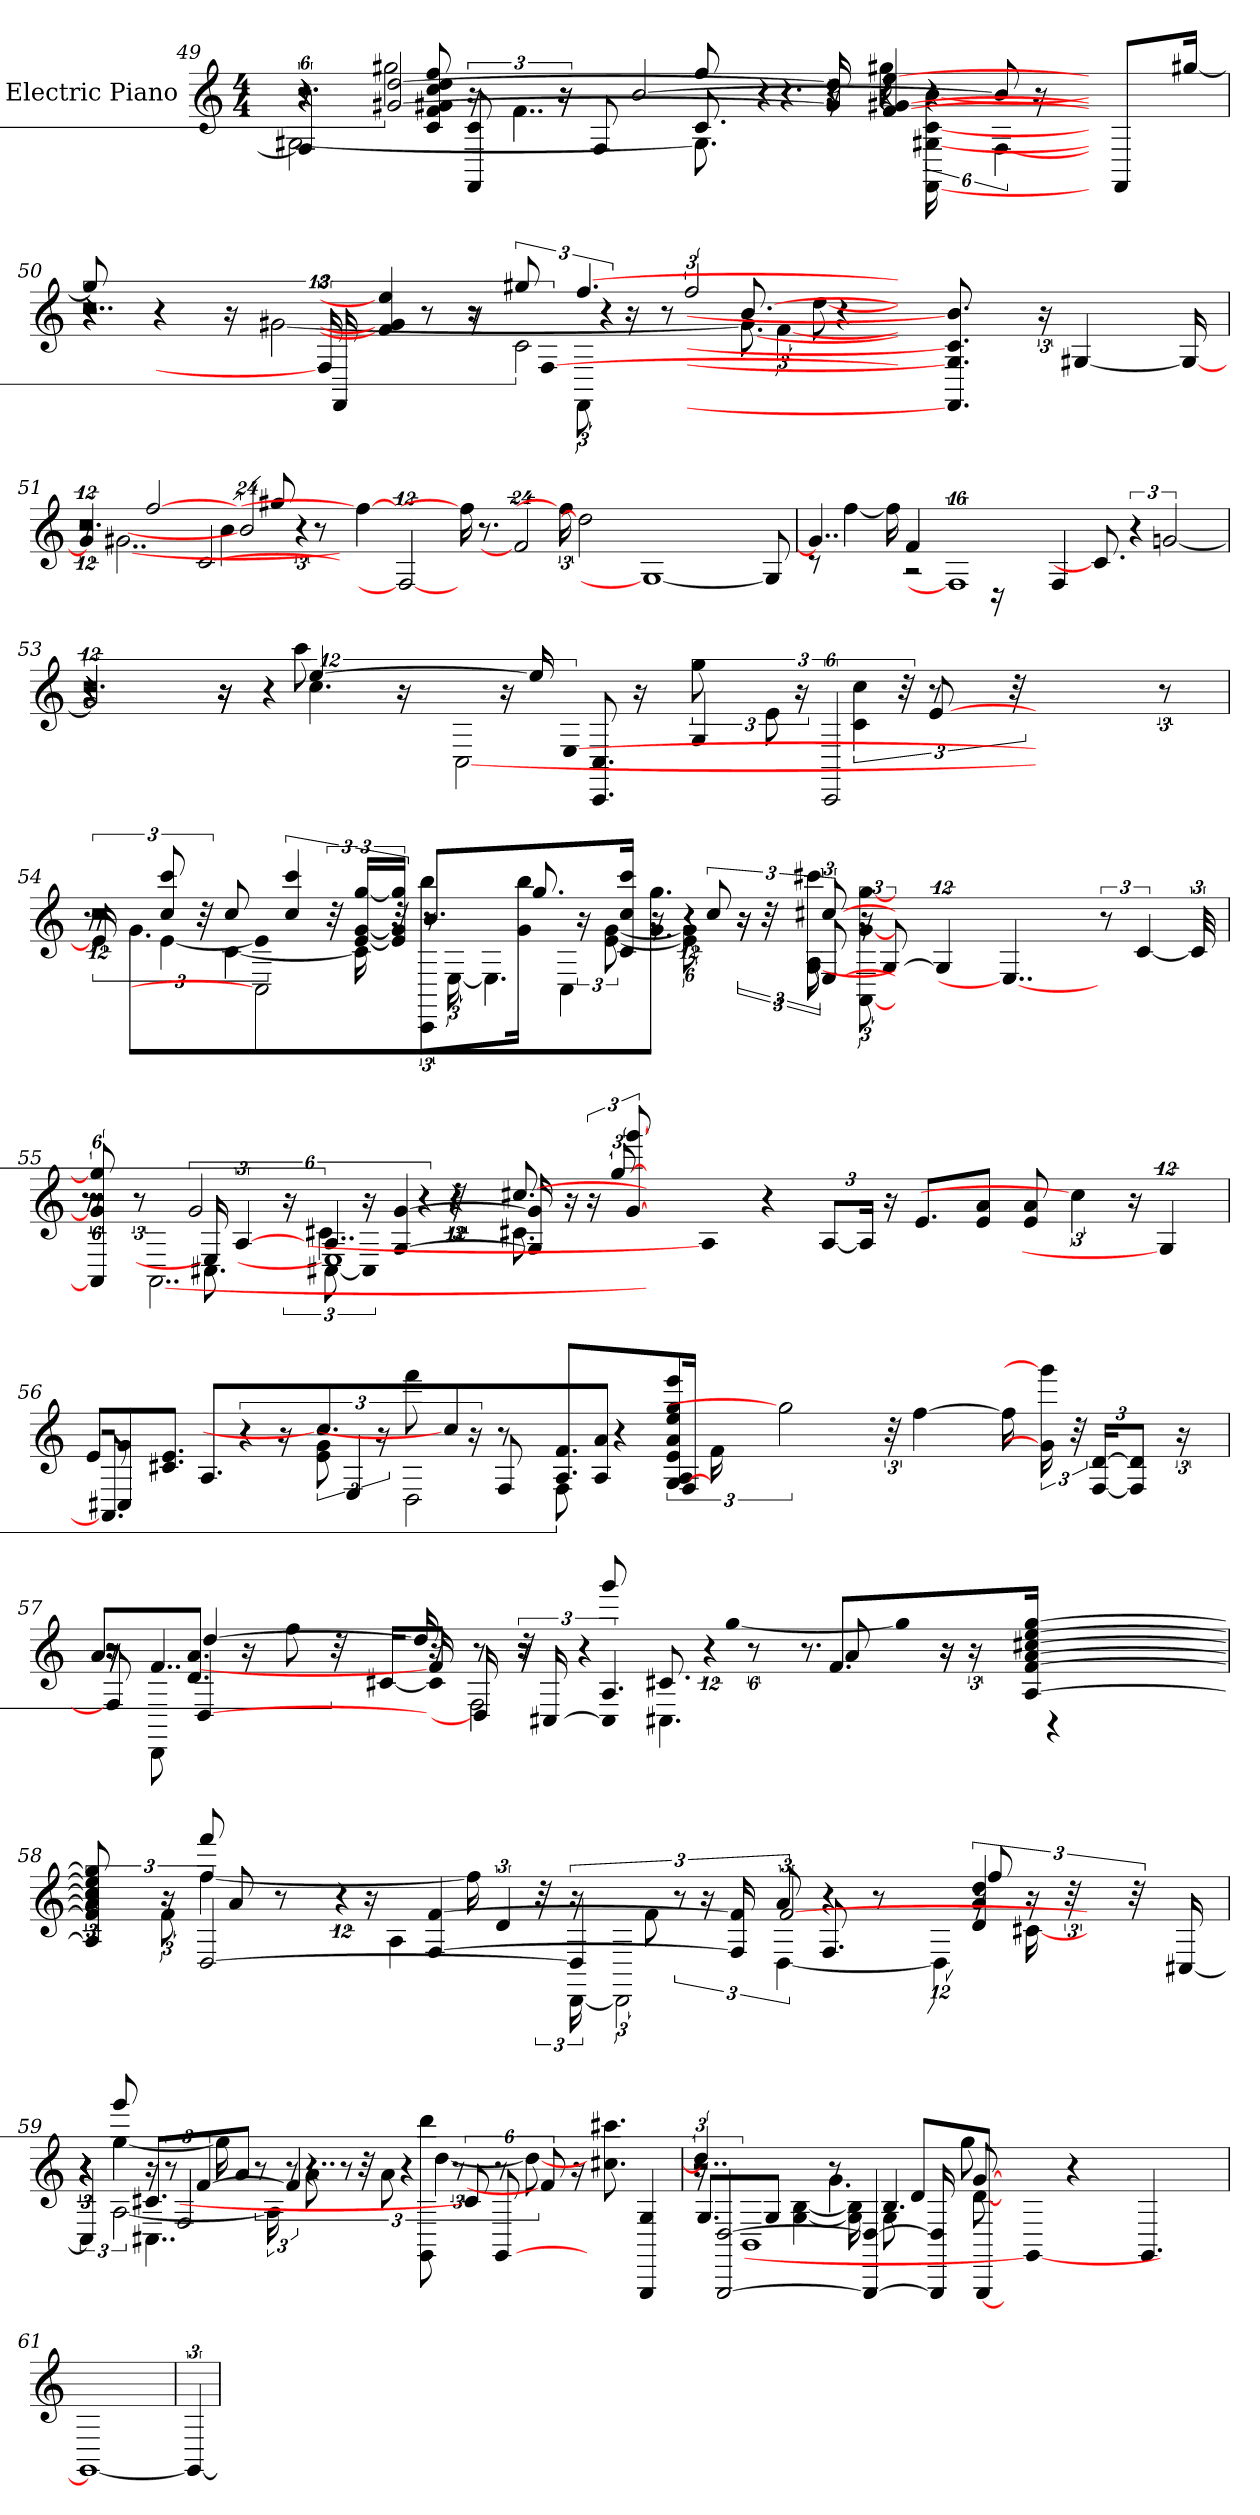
**kern
*part1
*staff1
*I"Electric Piano
*I'E.Pno
*clefG2
*M4/4
=49
*^
*	*^
*	*	*^
*	*	*	*^
*	*	*	*	*^
*	*	*	*	*	*^
24%5F]	[2G#X	8.r	8.r	4r	4r	2r
.	.	[2g#X [2dd	12%5gg#X	.	.	.
8ff 8f 8g#X 8dd 8c 8cc	.	.	.	.	.	.
.	.	.	.	12FF 12c	16r	.
.	.	.	.	.	4..f	.
16r	.	.	.	24r	.	.
.	.	.	.	8F	.	.
[2b	.	.	.	.	.	.
.	8.G#]	.	.	8.c	.	8ff
.	.	.	3r	.	.	.
.	.	.	.	.	.	4.r
.	16r	16g#] 16dd]	.	4r	.	.
.	16gg#X	[4g#X [4ee [4f	.	.	4r	.
.	48%5r	.	.	.	.	.
8b]	.	.	.	.	.	.
.	[12F	.	.	.	.	.
.	.	.	[16b [16G#X [16c [16FF	16r	.	.
.	24%5ryy	24%5ryy	24%5ryy	24%5ryy	24%5ryy	24%5ryy
8FF/L	.	.	.	.	.	.
[16gg#X/Jk	.	.	.	.	.	.
=50	=50	=50	=50	=50	=50	=50
*	*	*	*	*	*	*^
8gg#]	4r	4.r	2r	12%7r	2r	2r	2..r
4r	.	.	.	.	.	.	.
.	16r	.	.	.	.	.	.
.	[2g#X	.	.	.	.	.	.
24F]	.	16FF	.	.	.	.	.
4g#] 4ee] 4f]	.	.	.	.	.	.	.
.	.	8r	.	.	.	.	.
.	.	.	16r	.	8r	8r	.
.	.	12gg#X	3c	.	.	.	.
.	.	.	.	[12%5F	.	.	.
.	.	.	.	.	12FF	[4.ff	.
.	.	6r	.	.	.	.	.
16r	.	.	.	.	.	.	.
.	.	.	.	.	8r	.	.
3ff	.	.	.	.	.	.	.
.	8.g#_	[8.b	.	.	.	.	.
.	.	.	.	.	[6f	.	.
.	.	.	.	.	.	.	[8dd
.	.	.	48%5r	.	.	.	.
.	48%29ryy	48%29ryy	48%29ryy	48%29ryy	48%29ryy	48%29ryy	48%29ryy
8.b] 8.G#] 8.c] 8.FF]	.	.	.	.	.	.	.
24r	.	.	.	.	.	.	.
[4G#X	.	.	.	.	.	.	.
16G#_	.	.	.	.	.	.	.
*	*	*	*	*v	*v	*v	*v
=51	=51	=51	=51	=51
48%7g#]	8r	2r	12%7r	2.r
.	[2..g#X	.	.	.
[2ff	.	.	.	.
.	.	[2c	.	.
.	.	.	4b	.
48%19b]	.	.	.	.
.	.	.	.	8gg#X
.	.	.	6r	.
.	.	.	.	8r
.	1ryy	1ryy	1ryy	1ryy
4ff_	.	.	.	.
24%11F_	.	.	.	.
16ff]	.	.	.	.
8.r	.	.	.	.
48%13f]	1ryy	1ryy	1ryy	1ryy
24ff]	.	.	.	.
2dd]	.	.	.	.
1G#_	.	.	.	.
.	2...ryy	2...ryy	2...ryy	2...ryy
8G#]	.	.	.	.
*	*v	*v	*v	*v
=52	=52
4..g#]	8r
.	[4ff
.	16ff]
4f	2r
16%9F]	.
.	16r
.	1ryy
4F	.
8.c]	.
6r	.
[3g	.
.	8.ryy
=53	=53
*^	*^
*	*	*^	*^
*	*	*	*	*	*
24%7g]	4r	4r	4r	12%7r	2.r
.	16r	16r	16r	.	.
4r	.	.	.	.	.
.	4.cc	[4ee	8ccc	.	.
.	.	.	16r	.	.
.	.	.	[2C	.	.
16r	.	.	.	.	.
.	.	16ee]	.	.	.
.	.	.	.	[12%5E	.
8.CC 8.C	.	.	.	.	.
.	.	16r	.	.	.
.	12gg	6G	.	.	.
.	.	.	.	.	8e
.	24r	.	.	.	.
12%5CC	.	.	.	.	.
.	6c 6cc	.	.	.	.
.	.	48r	.	.	.
.	.	[8e	.	.	8r
.	48r	.	.	.	.
.	24%7ryy	24%7ryy	24%7ryy	24%7ryy	24%7ryy
12r	.	.	.	.	.
=54	=54	=54	=54	=54	=54
16e]	12r	12r	8.r	12%7r	2r
8.g\L	.	.	.	.	.
.	[6e	12cc 12ccc	.	.	.
.	.	48r	.	.	.
.	.	8cc	[4c	.	.
2C]	48%7e]	.	.	.	.
.	.	6cc 6ccc	.	.	.
.	48r	.	.	.	.
.	[24g/ [24gg [24eLL	.	.	.	.
.	.	.	16c]	.	.
.	24g/] 24gg] 24e]JJ	.	.	.	.
.	.	48r	.	.	.
.	[24E	8.b/L	12bb\ 12CCL	.	8r
.	4.E]	.	.	.	.
.	.	.	16g\ 16bbJk	8.gg	.
.	.	.	.	.	4C
.	.	.	24r	.	.
.	.	16cc/ 16ccc 16cJk	[12e [12g	.	.
8.g\ 8.ggJ	.	16r	.	.	.
.	.	.	48%5e] 48%5g]	48%7r	.
.	.	12cc	.	.	.
.	.	.	24r	.	24r
.	.	48r	.	.	.
.	[12AA [12gg [12g	[12E	12A 12ccc#X	[12cc#X	[12G
24r	.	.	.	.	.
[12G	.	.	.	.	.
.	1ryy	1ryy	1ryy	1ryy	1ryy
48%11G]	.	.	.	.	.
4..E_	.	.	.	.	.
12r	.	.	.	.	.
[6c	.	.	.	.	.
48c]	.	.	.	.	.
=55	=55	=55	=55	=55	=55
*	*	*	*	*	*^
48%5AA] 48%5gg] 48%5g]	8r	8.r	8.r	12%5r	12%5r	2r
12r	.	.	.	.	.	.
.	[2..AA	.	.	.	.	.
16E]	.	12%5g	8.C#X	.	.	.
[6A	.	.	.	.	.	.
.	.	.	24r	.	.	.
48%35E]	.	.	[12C#X	4..A	4c#X	.
.	.	.	48%23C#]	.	.	16r
.	.	.	.	.	.	[4G [4g
.	.	24%5r	.	.	.	.
.	.	.	.	.	48%7r	.
.	.	[8.cc#X	.	.	8.c#X	16G] 16g]
.	.	.	.	16r	.	.
.	.	.	.	.	.	24r
.	.	.	.	[12gg	.	[12g [12ggg
.	.	.	48r	.	.	.
.	24%31ryy	24%31ryy	24%31ryy	24%31ryy	24%31ryy	24%31ryy
48A]	.	.	.	.	.	.
24r	.	.	.	.	.	.
[12A/L	.	.	.	.	.	.
24A/Jk]	.	.	.	.	.	.
16r	.	.	.	.	.	.
8.e/L	.	.	.	.	.	.
8a/ 8eJ	.	.	.	.	.	.
8e 8a	.	.	.	.	.	.
6cc#_	.	.	.	.	.	.
16r	.	.	.	.	.	.
48%11G]	.	.	.	.	.	.
*	*	*	*v	*v	*v	*v
=56	=56	=56	=56
8.AA]	8e/L	4g 4C#X	2r
.	8.c#X/ 8.eJ	.	.
8.A/L	.	.	.
.	.	6r	.
.	16r	.	.
8.cc#]	12g 12e	.	.
.	.	6E	.
.	24r	.	.
.	2D	.	8fff
4cc#]	.	.	.
.	.	24r	.
.	.	8F	8r
.	.	8.A/ 8.fL	12F
8a/ 8AJ	.	.	.
.	.	.	48%5r
6G 6a 6gg 6eee 6A 6e 6ee	.	[16F/Jk	[16f
.	1ryy	1ryy	1ryy
3gg]	.	.	.
48r	.	.	.
[4ff	.	.	.
16ff]	.	.	.
24g] 24ggg]	.	.	.
48r	.	.	.
[24F/ [24dKL	.	.	.
12F/] 12d]J	.	.	.
24r	.	.	.
=57	=57	=57	=57
*	*^	*^	*^
*	*	*	*	*	*	*
8F]	8a/L	16r	16r	8r	2r	2r
.	.	4..f	8DD	.	.	.
[4D	8.d/ 8.aJ	.	.	[4dd	.	.
.	.	.	16r	.	.	.
.	.	.	8ff	.	.	.
.	48r	.	.	.	.	.
.	[24c#X/KL	.	.	.	.	.
16f]	8c#/J]	.	16r	16dd]	.	.
16D]	.	.	2F	8r	.	.
48r	16r	16r	.	.	8r	8r
[24C#X	.	.	.	.	.	.
48%13C#]	[4gg	8ggg	.	4.A	.	.
.	.	.	.	.	4.C#X	8.c#X
.	.	48%7r	.	.	.	.
.	16gg]	.	.	.	.	8.r
48%5r	.	8a	.	.	.	.
.	8r	.	.	.	.	.
8.f/L	.	.	16r	16r	.	.
.	.	24r	.	.	.	.
.	8.ryy	8.ryy	8.ryy	8.ryy	8.ryy	8.ryy
[16A/ [16a [16cc#X [16ee [16gg [16fJk	.	.	.	.	.	.
*	*	*	*	*	*v	*v
=58	=58	=58	=58	=58	=58
8A] 8a] 8cc#] 8ee] 8gg] 8f]	8r	6r	6r	6r	2r
16r	12f	.	.	.	.
.	.	[3D	[4ff	8fff	.
8a	.	.	.	.	.
.	8r	.	.	.	.
.	.	.	.	48%7r	.
16r	.	.	.	.	.
.	4A	.	.	.	.
[4F [4f	.	.	.	.	.
.	.	.	16ff]	.	.
.	.	.	.	6d	.
.	.	.	48r	.	.
.	.	6D]	[24DD	.	16r
.	.	.	3DD]	.	.
.	.	.	.	.	8f
.	12r	.	.	.	.
.	.	.	.	16r	.
16F] 16f]	.	.	.	.	.
.	[6D	12a	.	[3f	.
8.F	.	.	.	.	4r
.	.	8r	.	.	.
.	48%7D]	.	.	.	.
6a 6dd 6d	.	8ff	16r	.	.
.	.	.	[16c#X	.	16r
.	48r	.	.	.	.
.	8ryy	8ryy	8ryy	8ryy	8ryy
48r	.	.	.	.	.
[16C#X	.	.	.	.	.
=59	=59	=59	=59	=59	=59
4C#]	6r	6r	6r	4r	4r
.	[4gg	8ggg	[3A	.	.
16r	.	.	.	8.c#X/L	4..C#X
.	.	12r	.	.	.
2F	.	.	.	.	.
.	.	[6f	.	.	.
.	16gg]	.	.	.	.
.	.	.	.	8a/J	.
.	12r	.	.	.	.
.	.	.	24A]	.	.
.	.	4f]	12r	.	.
.	12a	.	.	4..r	.
.	.	.	8r	.	.
.	48r	.	.	.	.
.	12a	.	.	.	.
.	.	.	.	.	4r
.	[6dd	.	8ddd 8GG	.	.
.	.	12r	.	.	.
48%5c#]	.	.	.	.	.
.	.	[8GG	8r	.	.
48%5f]	12dd_	.	.	.	.
.	.	.	.	.	16r
.	24%11ryy	24%11ryy	24%11ryy	24%11ryy	24%11ryy
8.ccc#X 8.cc#X	.	.	.	.	.
4G 4GGG	.	.	.	.	.
=60	=60	=60	=60	=60	=60
6dd]	8.G/L	16r	2r	2r	2..r
.	.	[2GGG [2D	.	.	.
12%11BB	.	.	.	.	.
.	8G/J	.	.	.	.
.	[4B [4G	.	.	.	.
.	.	.	4.g	8r	.
.	16B] 16G]	4GGG_ 4D_	.	.	.
.	8G	.	.	4.B	.
.	8d/L	.	.	.	.
.	.	16GGG] 16D]	.	.	.
.	[8GGG/J	[8g	8gg	.	[8d
.	24%37ryy	24%37ryy	24%37ryy	24%37ryy	24%37ryy
6%5GG_	.	.	.	.	.
12r	.	.	.	.	.
6ryy	.	.	.	.	.
4.GG]	.	.	.	.	.
*v	*v	*v	*v	*v	*v
=61
1GG_
=62
6GG_
=
*-
